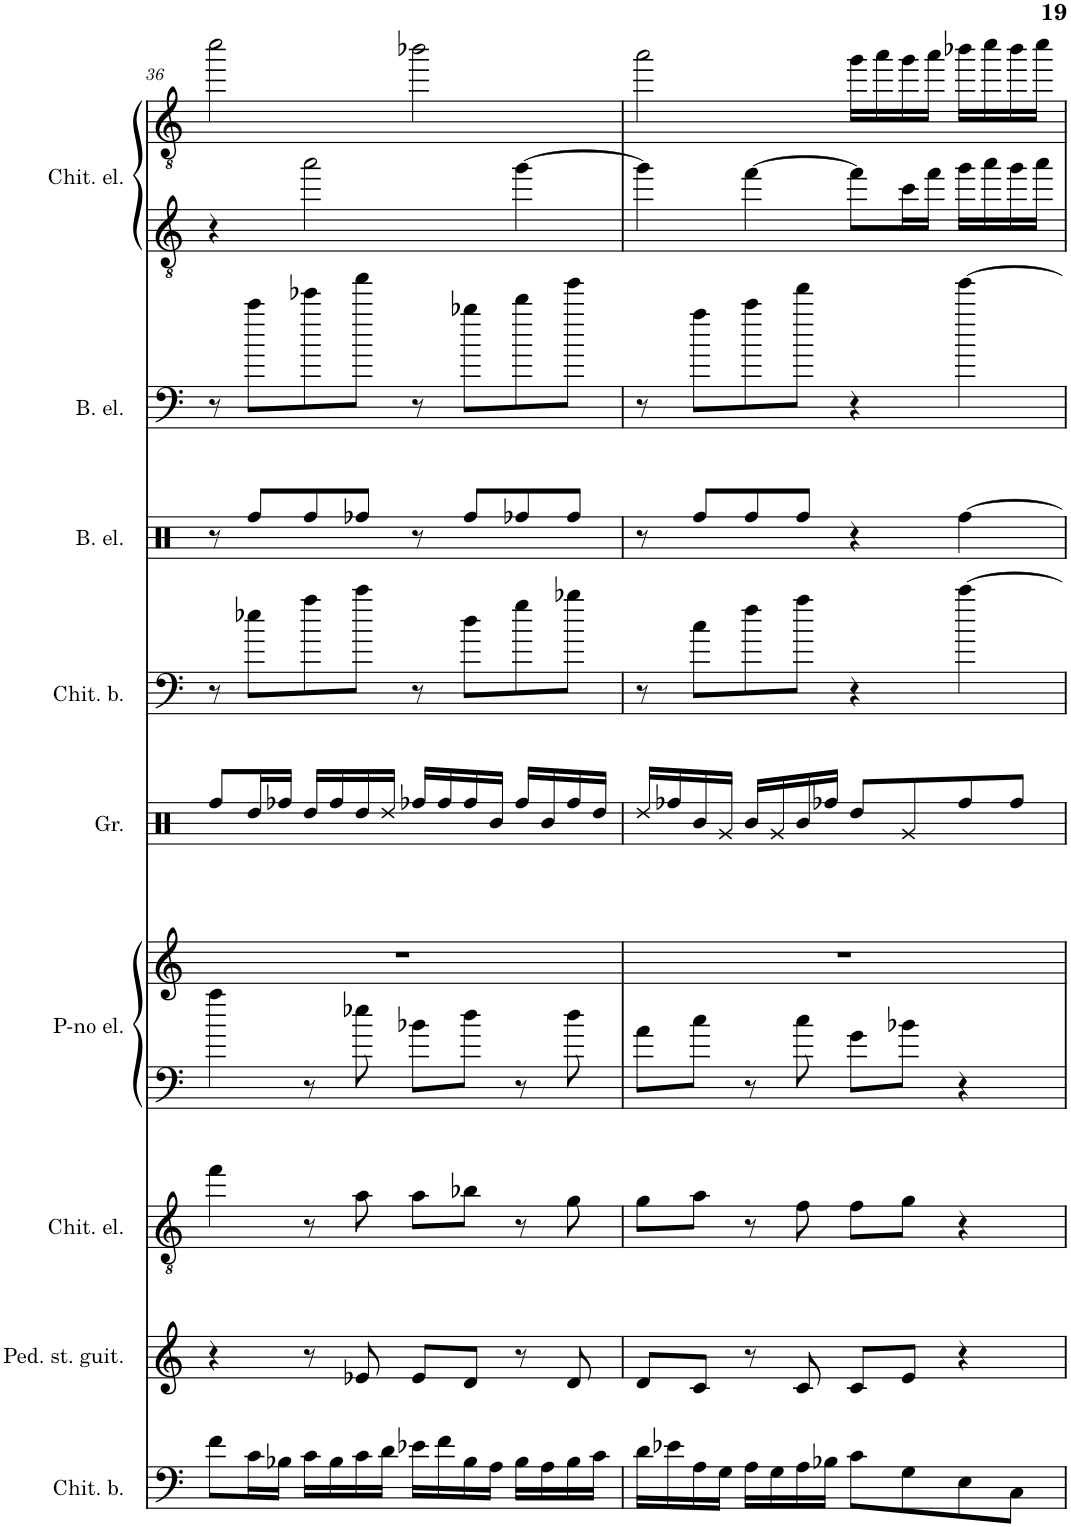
**kern	**kern	**kern	**kern	**kern	**kern	**kern	**kern	**kern	**kern	**kern
*part9	*part8	*part7	*part6	*part6	*part5	*part4	*part3	*part2	*part1	*part1
*staff11	*staff10	*staff9	*staff8	*staff7	*staff6	*staff5	*staff4	*staff3	*staff2	*staff1
*I"Chitarra basso	*I"Pedal steel guitar	*I"Chitarra elettrica	*I"Piano elettrico	*	*I"Grancassa	*I"Chitarra basso	*I"Basso elettrico 5 corde	*I"Basso elettrico 5 corde	*I"Chitarra elettrica	*
*I'Chit. b.	*I'Ped. st. guit.	*I'Chit. el.	*I'P-no el.	*	*I'Gr.	*I'Chit. b.	*I'B. el.	*I'B. el.	*I'Chit. el.	*
!!LO:PB:g=z
*clefF4	*clefG2	*clefGv2	*clefF4	*clefG2	*clefX	*clefF4	*clefX	*clefF4	*clefGv2	*clefGv2
*Trd7c12	*	*	*	*	*	*Trd7c12	*Trd7c12	*Trd7c12	*	*
*k[]	*k[]	*k[]	*k[]	*k[]	*k[]	*k[]	*k[]	*k[]	*k[]	*k[]
*M4/4	*M4/4	*M4/4	*M4/4	*M4/4	*M4/4	*M4/4	*M4/4	*M4/4	*M4/4	*M4/4
=36	=36	=36	=36	=36	=36	=36	=36	=36	=36	=36
8f\L	4r	4ff\	4aa\	1r	8Rff/L	8r	8r	8r	4r	2ccc\
16c\L	.	.	.	.	16Rdd/L	8ee-X\L	8Rff/L	8ccc\L	.	.
16B-X\JJ	.	.	.	.	16Rff/JJ	.	.	.	.	.
16c\LL	8r	8r	8r	.	16Rdd/LL	8aa\	8Rff/	8eee-X\	2aa\	.
16B-\	.	.	.	.	16Rff/	.	.	.	.	.
16c\	8e-X/	8a\	8ee-X\	.	16Rdd/	8ccc\J	8Rff/J	8aaa\J	.	.
16d\JJ	.	.	.	.	16Rdd/JJ	.	.	.	.	.
16e-X\LL	8e-/L	8a\L	8b-X\L	.	16Rff/LL	8r	8r	8r	.	2bb-X\
16f\	.	.	.	.	16Rff/	.	.	.	.	.
16B-\	8d/J	8b-X\J	8dd\J	.	16Rff/	8dd\L	8Rff/L	8bb-X\L	.	.
16A\JJ	.	.	.	.	16R/JJ	.	.	.	.	.
16B-\LL	8r	8r	8r	.	16Rff/LL	8gg\	8Rff/	8ddd\	[4gg\	.
16A\	.	.	.	.	16R/	.	.	.	.	.
16B-\	8d/	8g\	8dd\	.	16Rff/	8bb-X\J	8Rff/J	8ggg\J	.	.
16c\JJ	.	.	.	.	16Rdd/JJ	.	.	.	.	.
=37	=37	=37	=37	=37	=37	=37	=37	=37	=37	=37
16d\LL	8d/L	8g\L	8a\L	1r	16Rdd/LL	8r	8r	8r	4gg\]	2aa\
16e-X\	.	.	.	.	16Rff/	.	.	.	.	.
16A\	8c/J	8a\J	8cc\J	.	16R/	8cc\L	8Rff/L	8aa\L	.	.
16G\JJ	.	.	.	.	16Rg/JJ	.	.	.	.	.
16A\LL	8r	8r	8r	.	16R/LL	8ff\	8Rff/	8ccc\	[4ff\	.
16G\	.	.	.	.	16Rg/	.	.	.	.	.
16A\	8c/	8f\	8cc\	.	16R/	8aa\J	8Rff/J	8fff\J	.	.
16B-X\JJ	.	.	.	.	16Rff/JJ	.	.	.	.	.
8c\L	8c/L	8f\L	8g\L	.	8Rdd/L	4r	4r	4r	8ff\L]	16gg\LL
.	.	.	.	.	.	.	.	.	.	16aa\
8G\	8e/J	8g\J	8b-X\J	.	8Rg/	.	.	.	16cc\L	16gg\
.	.	.	.	.	.	.	.	.	16ff\JJ	16aa\JJ
8E\	4r	4r	4r	.	8Rff/	[4ccc\	[4Rff\	[4ggg\	16gg\LL	16bb-X\LL
.	.	.	.	.	.	.	.	.	16aa\	16ccc\
8C\J	.	.	.	.	8Rff/J	.	.	.	16gg\	16bb-\
.	.	.	.	.	.	.	.	.	16aa\JJ	16ccc\JJ
=	=	=	=	=	=	=	=	=	=	=
*-	*-	*-	*-	*-	*-	*-	*-	*-	*-	*-
